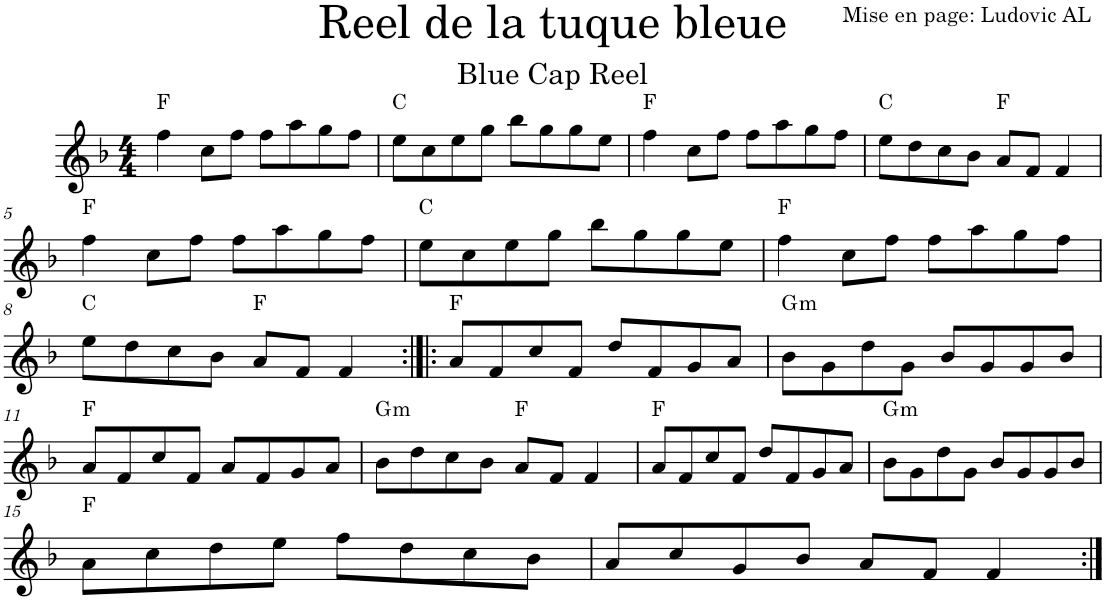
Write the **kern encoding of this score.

**kern	**harte
*part1	*part1
*staff1	*
*I"Violon	*
*I'Vln.	*
*clefG2	*
*k[b-]	*
*M4/4	*
=1	=1
4ff\	F:maj
8cc\L	.
8ff\J	.
8ff\L	.
8aa\	.
8gg\	.
8ff\J	.
=2	=2
8ee\L	C:maj
8cc\	.
8ee\	.
8gg\J	.
8bb-\L	.
8gg\	.
8gg\	.
8ee\J	.
=3	=3
4ff\	F:maj
8cc\L	.
8ff\J	.
8ff\L	.
8aa\	.
8gg\	.
8ff\J	.
=4	=4
8ee\L	C:maj
8dd\	.
8cc\	.
8b-\J	.
8a/L	F:maj
8f/J	.
4f/	.
!!LO:LB:g=z
=5	=5
4ff\	F:maj
8cc\L	.
8ff\J	.
8ff\L	.
8aa\	.
8gg\	.
8ff\J	.
=6	=6
8ee\L	C:maj
8cc\	.
8ee\	.
8gg\J	.
8bb-\L	.
8gg\	.
8gg\	.
8ee\J	.
=7	=7
4ff\	F:maj
8cc\L	.
8ff\J	.
8ff\L	.
8aa\	.
8gg\	.
8ff\J	.
!!LO:LB:g=z
=8	=8
8ee\L	C:maj
8dd\	.
8cc\	.
8b-\J	.
8a/L	F:maj
8f/J	.
4f/	.
=9:|!|:	=9:|!|:
8a/L	F:maj
8f/	.
8cc/	.
8f/J	.
8dd/L	.
8f/	.
8g/	.
8a/J	.
=10	=10
!	!LO:H:kt=m
8b-\L	G:min
8g\	.
8dd\	.
8g\J	.
8b-/L	.
8g/	.
8g/	.
8b-/J	.
!!LO:LB:g=z
=11	=11
8a/L	F:maj
8f/	.
8cc/	.
8f/J	.
8a/L	.
8f/	.
8g/	.
8a/J	.
=12	=12
!	!LO:H:kt=m
8b-\L	G:min
8dd\	.
8cc\	.
8b-\J	.
8a/L	F:maj
8f/J	.
4f/	.
=13	=13
8a/L	F:maj
8f/	.
8cc/	.
8f/J	.
8dd/L	.
8f/	.
8g/	.
8a/J	.
=14	=14
!	!LO:H:kt=m
8b-\L	G:min
8g\	.
8dd\	.
8g\J	.
8b-/L	.
8g/	.
8g/	.
8b-/J	.
!!LO:LB:g=z
=15	=15
8a\L	F:maj
8cc\	.
8dd\	.
8ee\J	.
8ff\L	.
8dd\	.
8cc\	.
8b-\J	.
=16	=16
8a/L	.
8cc/	.
8g/	.
8b-/J	.
8a/L	.
8f/J	.
4f/	.
=:|!	=:|!
*-	*-
